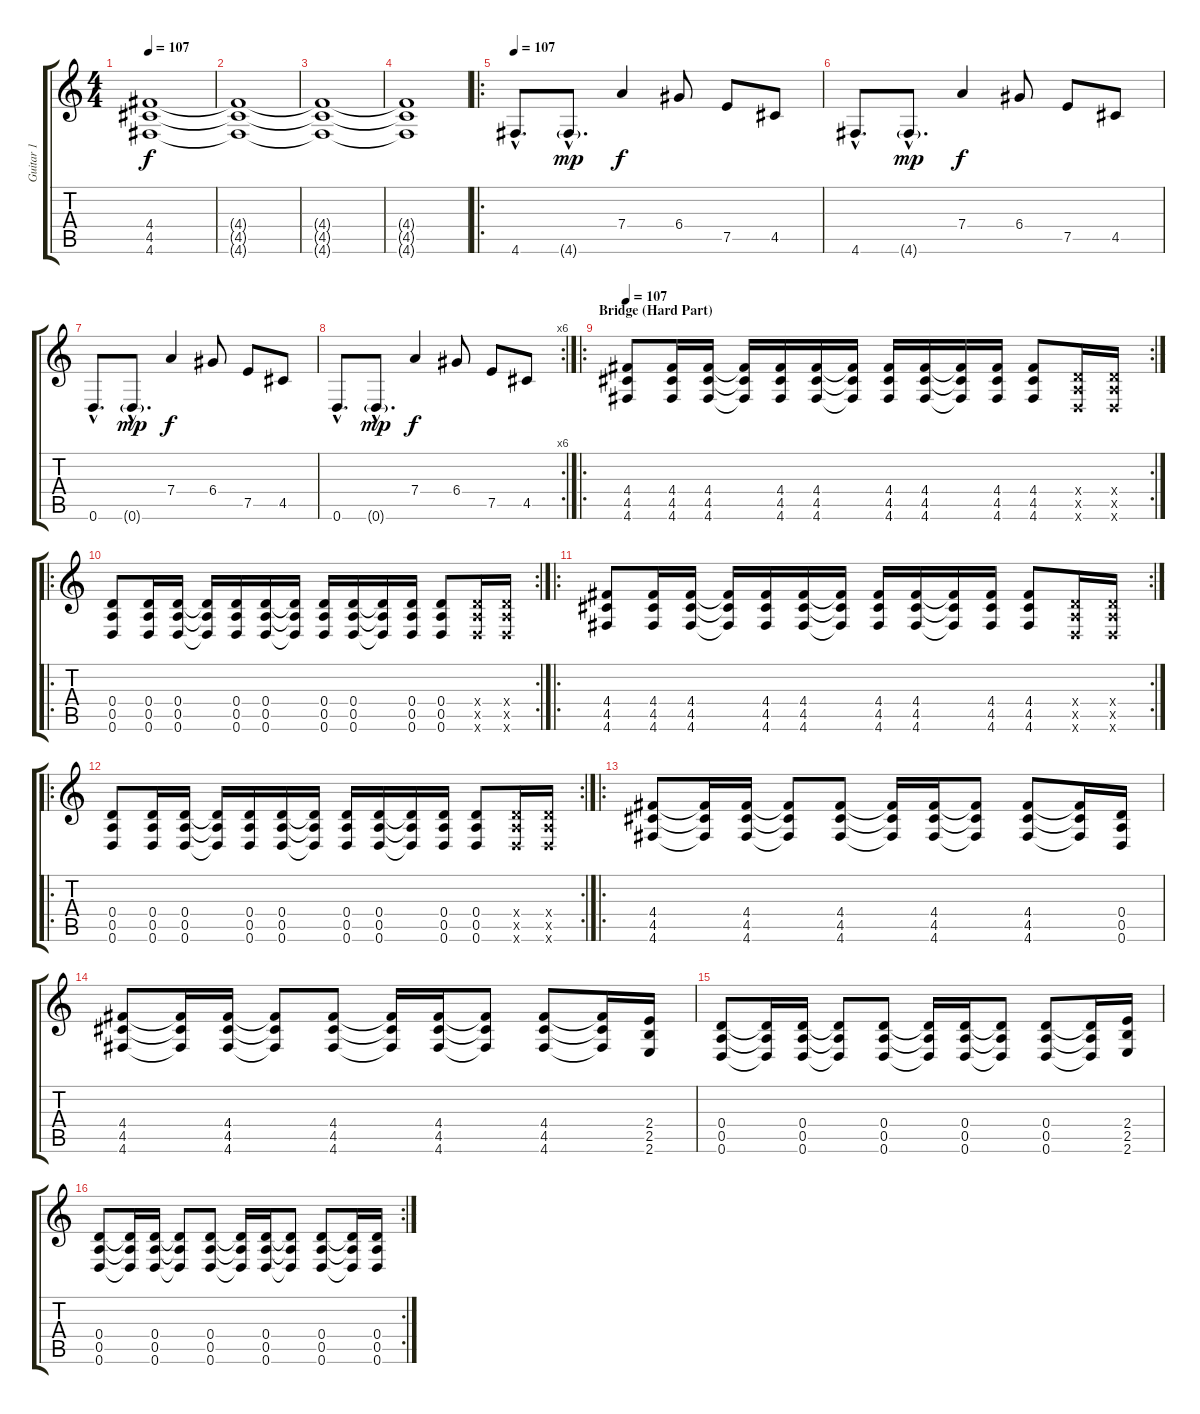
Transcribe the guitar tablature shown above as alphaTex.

\track ("Guitar 1" "Guitar 1") {instrument distortionguitar}
\staff {score tabs}
\tuning (E4 B3 G3 D3 A2 D2) {hide}
\ts (4 4)
\tempo 107
\clef g2
\ks c
(4.4{t} 4.5{t} 4.6{t}).1{dy f} |
(4.4{t} 4.5{t} 4.6{t}).1 |
(4.4{t} 4.5{t} 4.6{t}).1 |
(4.4{t} 4.5{t} 4.6{t}).1 |
\ro
\tempo 107
4.6{hac}.8{d instrument electricguitarclean} 4.6{g hac}.8{d dy mp} 7.4.4{dy f} 6.4.8 7.5.8 4.5.8 |
4.6{hac}.8{d} 4.6{g hac}.8{d dy mp} 7.4.4{dy f} 6.4.8 7.5.8 4.5.8 |
0.6{hac}.8{d} 0.6{g hac}.8{d dy mp} 7.4.4{dy f} 6.4.8 7.5.8 4.5.8 |
\rc 6
0.6{hac}.8{d} 0.6{g hac}.8{d dy mp} 7.4.4{dy f} 6.4.8 7.5.8 4.5.8 |
\ro
\rc 2
\section ("" "Bridge (Hard Part)")
\tempo 107
(4.4 4.5 4.6).8{instrument distortionguitar} (4.4 4.5 4.6).16 (4.4 4.5 4.6).16 (4.4{t} 4.5{t} 4.6{t}).16 (4.4 4.5 4.6).16 (4.4 4.5 4.6).16 (4.4{t} 4.5{t} 4.6{t}).16 (4.4 4.5 4.6).16 (4.4 4.5 4.6).16 (4.4{t} 4.5{t} 4.6{t}).16 (4.4 4.5 4.6).16 (4.4 4.5 4.6).8 (0.4{x} 0.5{x} 0.6{x}).16 (0.4{x} 0.5{x} 0.6{x}).16 |
\ro
\rc 2
(0.4 0.5 0.6).8 (0.4 0.5 0.6).16 (0.4 0.5 0.6).16 (0.4{t} 0.5{t} 0.6{t}).16 (0.4 0.5 0.6).16 (0.4 0.5 0.6).16 (0.4{t} 0.5{t} 0.6{t}).16 (0.4 0.5 0.6).16 (0.4 0.5 0.6).16 (0.4{t} 0.5{t} 0.6{t}).16 (0.4 0.5 0.6).16 (0.4 0.5 0.6).8 (0.4{x} 0.5{x} 0.6{x}).16 (0.4{x} 0.5{x} 0.6{x}).16 |
\ro
\rc 2
(4.4 4.5 4.6).8 (4.4 4.5 4.6).16 (4.4 4.5 4.6).16 (4.4{t} 4.5{t} 4.6{t}).16 (4.4 4.5 4.6).16 (4.4 4.5 4.6).16 (4.4{t} 4.5{t} 4.6{t}).16 (4.4 4.5 4.6).16 (4.4 4.5 4.6).16 (4.4{t} 4.5{t} 4.6{t}).16 (4.4 4.5 4.6).16 (4.4 4.5 4.6).8 (0.4{x} 0.5{x} 0.6{x}).16 (0.4{x} 0.5{x} 0.6{x}).16 |
\ro
\rc 2
(0.4 0.5 0.6).8 (0.4 0.5 0.6).16 (0.4 0.5 0.6).16 (0.4{t} 0.5{t} 0.6{t}).16 (0.4 0.5 0.6).16 (0.4 0.5 0.6).16 (0.4{t} 0.5{t} 0.6{t}).16 (0.4 0.5 0.6).16 (0.4 0.5 0.6).16 (0.4{t} 0.5{t} 0.6{t}).16 (0.4 0.5 0.6).16 (0.4 0.5 0.6).8 (0.4{x} 0.5{x} 0.6{x}).16 (0.4{x} 0.5{x} 0.6{x}).16 |
\ro
(4.4 4.5 4.6).8 (4.4{t} 4.5{t} 4.6{t}).16 (4.4 4.5 4.6).16 (4.4{t} 4.5{t} 4.6{t}).8 (4.4 4.5 4.6).8 (4.4{t} 4.5{t} 4.6{t}).16 (4.4 4.5 4.6).16 (4.4{t} 4.5{t} 4.6{t}).8 (4.4 4.5 4.6).8 (4.4{t} 4.5{t} 4.6{t}).16 (0.4 0.5 0.6).16 |
(4.4 4.5 4.6).8 (4.4{t} 4.5{t} 4.6{t}).16 (4.4 4.5 4.6).16 (4.4{t} 4.5{t} 4.6{t}).8 (4.4 4.5 4.6).8 (4.4{t} 4.5{t} 4.6{t}).16 (4.4 4.5 4.6).16 (4.4{t} 4.5{t} 4.6{t}).8 (4.4 4.5 4.6).8 (4.4{t} 4.5{t} 4.6{t}).16 (2.4 2.5 2.6).16 |
(0.4 0.5 0.6).8 (0.4{t} 0.5{t} 0.6{t}).16 (0.4 0.5 0.6).16 (0.4{t} 0.5{t} 0.6{t}).8 (0.4 0.5 0.6).8 (0.4{t} 0.5{t} 0.6{t}).16 (0.4 0.5 0.6).16 (0.4{t} 0.5{t} 0.6{t}).8 (0.4 0.5 0.6).8 (0.4{t} 0.5{t} 0.6{t}).16 (2.4 2.5 2.6).16 |
\rc 2
(0.4 0.5 0.6).8 (0.4{t} 0.5{t} 0.6{t}).16 (0.4 0.5 0.6).16 (0.4{t} 0.5{t} 0.6{t}).8 (0.4 0.5 0.6).8 (0.4{t} 0.5{t} 0.6{t}).16 (0.4 0.5 0.6).16 (0.4{t} 0.5{t} 0.6{t}).8 (0.4 0.5 0.6).8 (0.4{t} 0.5{t} 0.6{t}).16 (0.4 0.5 0.6).16
